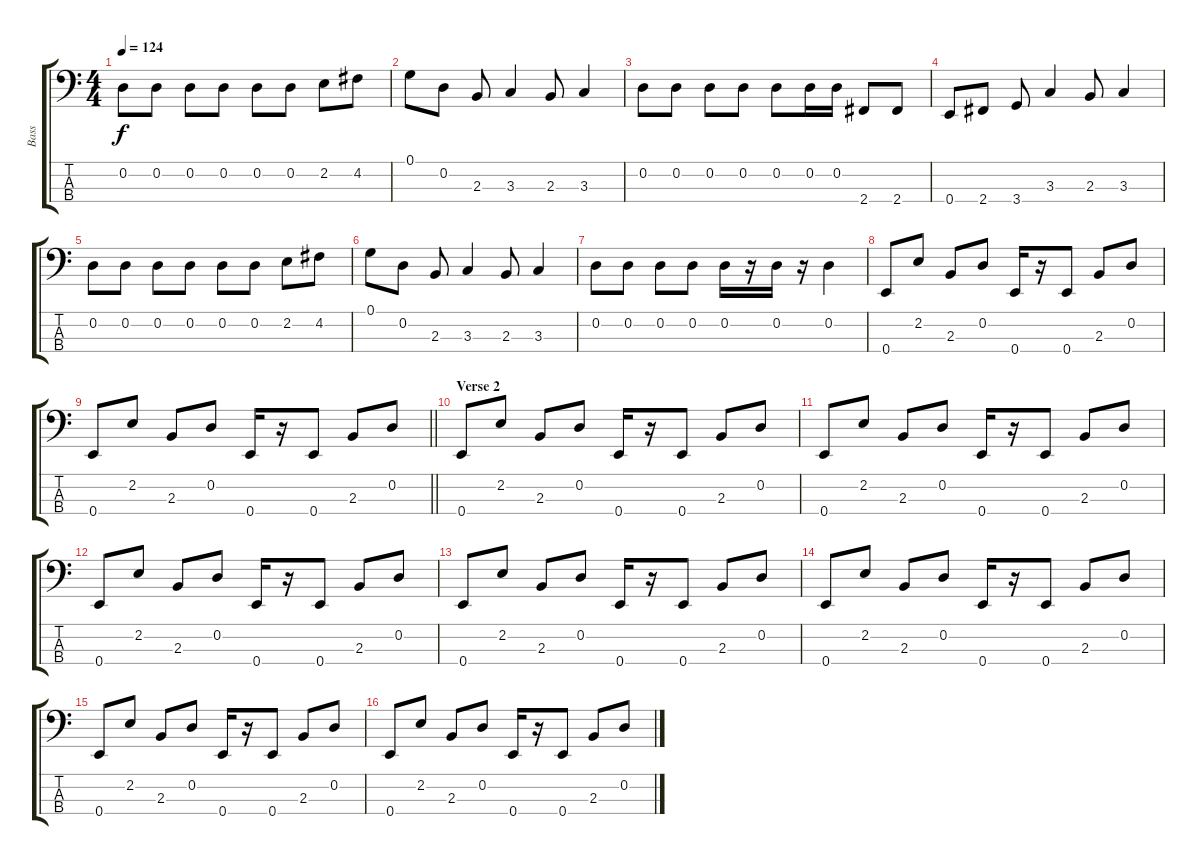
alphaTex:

\track ("Bass" "Bass") {instrument electricbassfinger}
\staff {score tabs}
\tuning (G2 D2 A1 E1) {hide}
\ts (4 4)
\tempo 124
\clef f4
\ks c
0.2.8{dy f} 0.2.8 0.2.8 0.2.8 0.2.8 0.2.8 2.2.8 4.2.8 |
0.1.8 0.2.8 2.3.8 3.3.4 2.3.8 3.3.4 |
0.2.8 0.2.8 0.2.8 0.2.8 0.2.8 0.2.16 0.2.16 2.4.8 2.4.8 |
0.4.8 2.4.8 3.4.8 3.3.4 2.3.8 3.3.4 |
0.2.8 0.2.8 0.2.8 0.2.8 0.2.8 0.2.8 2.2.8 4.2.8 |
0.1.8 0.2.8 2.3.8 3.3.4 2.3.8 3.3.4 |
0.2.8 0.2.8 0.2.8 0.2.8 0.2.16 r.16 0.2.16 r.16 0.2.4 |
0.4.8 2.2.8 2.3.8 0.2.8 0.4.16 r.16 0.4.8 2.3.8 0.2.8 |
\barLineRight lightlight
0.4.8 2.2.8 2.3.8 0.2.8 0.4.16 r.16 0.4.8 2.3.8 0.2.8 |
\section ("" "Verse 2")
0.4.8 2.2.8 2.3.8 0.2.8 0.4.16 r.16 0.4.8 2.3.8 0.2.8 |
0.4.8 2.2.8 2.3.8 0.2.8 0.4.16 r.16 0.4.8 2.3.8 0.2.8 |
0.4.8 2.2.8 2.3.8 0.2.8 0.4.16 r.16 0.4.8 2.3.8 0.2.8 |
0.4.8 2.2.8 2.3.8 0.2.8 0.4.16 r.16 0.4.8 2.3.8 0.2.8 |
0.4.8 2.2.8 2.3.8 0.2.8 0.4.16 r.16 0.4.8 2.3.8 0.2.8 |
0.4.8 2.2.8 2.3.8 0.2.8 0.4.16 r.16 0.4.8 2.3.8 0.2.8 |
0.4.8 2.2.8 2.3.8 0.2.8 0.4.16 r.16 0.4.8 2.3.8 0.2.8
